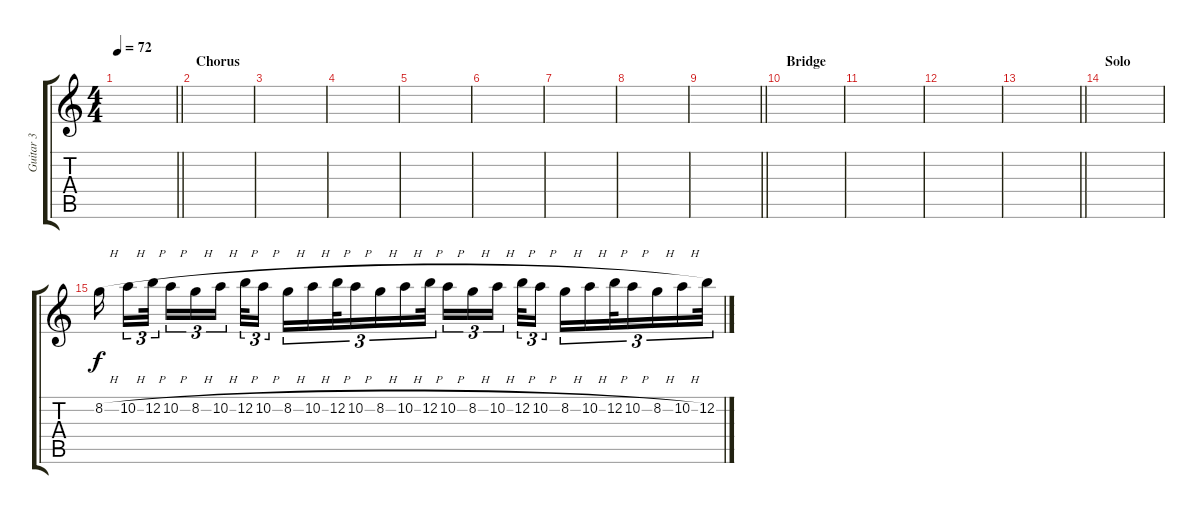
\track ("Guitar 3" "Guitar 3") {instrument distortionguitar}
\staff {score tabs}
\tuning (E4 B3 G3 D3 A2 E2) {hide}
\ts (4 4)
\tempo 72
\clef g2
\barLineRight lightlight
\ks c
|
\section ("" "Chorus")
|
|
|
|
|
|
|
\barLineRight lightlight
|
\section ("" "Bridge")
|
|
|
\barLineRight lightlight
|
\section ("" "Solo")
|
8.2{h}.16{beam splitsecondary} 10.2{h}.16{tu (3 2)} 12.2{h}.32{tu (3 2) beam splitsecondary} 10.2{h}.16{tu (3 2)} 8.2{h}.16{tu (3 2)} 10.2{h}.16{tu (3 2)} 12.2{h}.32{tu (3 2)} 10.2{h}.16{tu (3 2) beam splitsecondary} 8.2{h}.16{tu (3 2)} 10.2{h}.16{tu (3 2)} 12.2{h}.32{tu (3 2)} 10.2{h}.16{tu (3 2)} 8.2{h}.16{tu (3 2)} 10.2{h}.16{tu (3 2)} 12.2{h}.32{tu (3 2) beam splitsecondary} 10.2{h}.16{tu (3 2)} 8.2{h}.16{tu (3 2)} 10.2{h}.16{tu (3 2) beam splitsecondary} 12.2{h}.32{tu (3 2)} 10.2{h}.16{tu (3 2)} 8.2{h}.16{tu (3 2)} 10.2{h}.16{tu (3 2)} 12.2{h}.32{tu (3 2)} 10.2{h}.16{tu (3 2)} 8.2{h}.16{tu (3 2)} 10.2{h}.16{tu (3 2)} 12.2.32{tu (3 2)}
